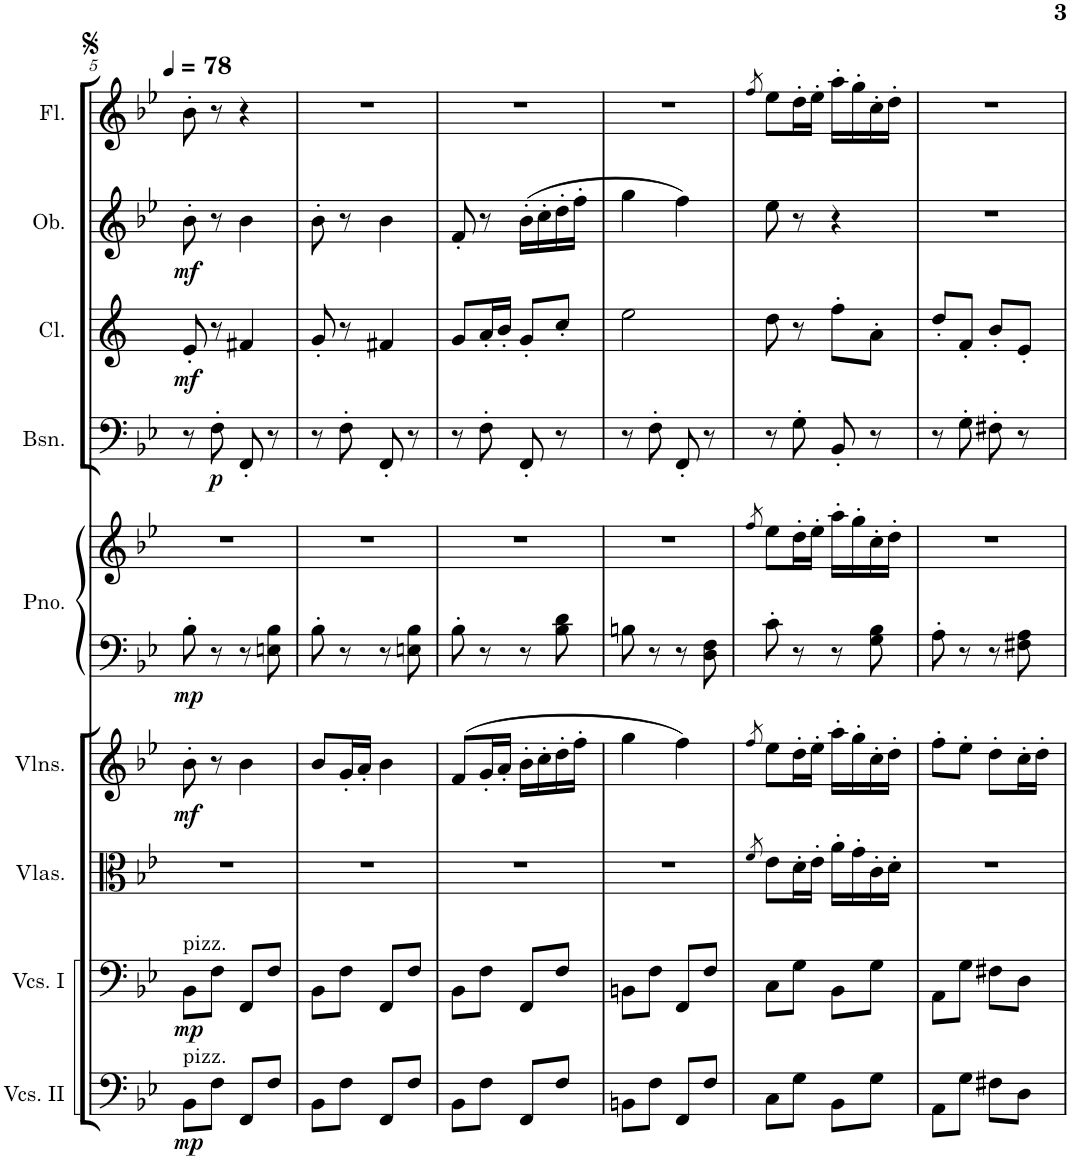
**kern	**dynam	**kern	**dynam	**kern	**kern	**dynam	**kern	**kern	**dynam	**kern	**dynam	**kern	**dynam	**kern	**dynam	**kern
*part9	*part9	*part8	*part8	*part7	*part6	*part6	*part5	*part5	*part5	*part4	*part4	*part3	*part3	*part2	*part2	*part1
*staff10	*staff10	*staff9	*staff9	*staff8	*staff7	*staff7	*staff6	*staff5	*staff5/6	*staff4	*staff4	*staff3	*staff3	*staff2	*staff2	*staff1
*I"Violoncellos II	*	*I"Violoncellos I	*	*I"Violas	*I"Violins	*	*I"Piano	*	*	*I"Bassoon	*	*I"Clarinet	*	*I"Oboe	*	*I"Flute
*I'Vcs. II	*	*I'Vcs. I	*	*I'Vlas.	*I'Vlns.	*	*I'Pno.	*	*	*I'Bsn.	*	*I'Cl.	*	*I'Ob.	*	*I'Fl.
!!LO:PB:g=z
*clefF4	*	*clefF4	*	*clefC3	*clefG2	*	*clefF4	*clefG2	*	*clefF4	*	*clefG2	*	*clefG2	*	*clefG2
*	*	*	*	*	*	*	*	*	*	*	*	*Trd1c2	*	*	*	*
*k[b-e-]	*	*k[b-e-]	*	*k[b-e-]	*k[b-e-]	*	*k[b-e-]	*k[b-e-]	*	*k[b-e-]	*	*k[]	*	*k[b-e-]	*	*k[b-e-]
*M2/4	*	*M2/4	*	*M2/4	*M2/4	*	*M2/4	*M2/4	*	*M2/4	*	*M2/4	*	*M2/4	*	*M2/4
*MM78	*	*MM78	*	*MM78	*MM78	*	*MM78	*MM78	*	*MM78	*	*MM78	*	*MM78	*	*MM78
=5	=5	=5	=5	=5	=5	=5	=5	=5	=5	=5	=5	=5	=5	=5	=5	=5
!	!	!LO:TX:a:t=pizz.	!	!	!	!	!	!	!	!	!	!	!	!	!	!
!LO:TX:a:t=pizz.	!	!	!	!	!	!	!	!	!	!	!	!	!	!	!	!
!	!LO:DY:b	!	!LO:DY:b	!	!	!LO:DY:b	!	!	!LO:DY:b=2	!	!	!	!LO:DY:b	!	!LO:DY:b	!
8BB-\L	mp	8BB-\L	mp	2r	8b-'\	mf	8B-'\	2r	mp	8r	.	8e'/	mf	8b-'\	mf	8b-'\
!	!	!	!	!	!	!	!	!	!	!	!LO:DY:b	!	!	!	!	!
8F\J	.	8F\J	.	.	8r	.	8r	.	.	8F'\	p	8r	.	8r	.	8r
8FF/L	.	8FF/L	.	.	4b-\	.	8r	.	.	8FF'/	.	4f#X/	.	4b-\	.	4r
8F/J	.	8F/J	.	.	.	.	8En\ 8B-\	.	.	8r	.	.	.	.	.	.
=6	=6	=6	=6	=6	=6	=6	=6	=6	=6	=6	=6	=6	=6	=6	=6	=6
8BB-\L	.	8BB-\L	.	2r	8b-/L	.	8B-'\	2r	.	8r	.	8g'/	.	8b-'\	.	2r
8F\J	.	8F\J	.	.	16g'/L	.	8r	.	.	8F'\	.	8r	.	8r	.	.
.	.	.	.	.	16a'/JJ	.	.	.	.	.	.	.	.	.	.	.
8FF/L	.	8FF/L	.	.	4b-\	.	8r	.	.	8FF'/	.	4f#X/	.	4b-\	.	.
8F/J	.	8F/J	.	.	.	.	8En\ 8B-\	.	.	8r	.	.	.	.	.	.
=7	=7	=7	=7	=7	=7	=7	=7	=7	=7	=7	=7	=7	=7	=7	=7	=7
8BB-\L	.	8BB-\L	.	2r	(8f/L	.	8B-'\	2r	.	8r	.	8g/L	.	8f'/	.	2r
8F\J	.	8F\J	.	.	16g'/L	.	8r	.	.	8F'\	.	16a'/L	.	8r	.	.
.	.	.	.	.	16a'/JJ	.	.	.	.	.	.	16b'/JJ	.	.	.	.
8FF/L	.	8FF/L	.	.	16b-'\LL	.	8r	.	.	8FF'/	.	8g'/L	.	(16b-'\LL	.	.
.	.	.	.	.	16cc'\	.	.	.	.	.	.	.	.	16cc'\	.	.
8F/J	.	8F/J	.	.	16dd'\	.	8B-\ 8d\	.	.	8r	.	8cc'/J	.	16dd'\	.	.
.	.	.	.	.	16ff'\JJ	.	.	.	.	.	.	.	.	16ff'\JJ	.	.
=8	=8	=8	=8	=8	=8	=8	=8	=8	=8	=8	=8	=8	=8	=8	=8	=8
8BBn\L	.	8BBn\L	.	2r	4gg\	.	8Bn\	2r	.	8r	.	2ee\	.	4gg\	.	2r
8F\J	.	8F\J	.	.	.	.	8r	.	.	8F'\	.	.	.	.	.	.
8FF/L	.	8FF/L	.	.	4ff\)	.	8r	.	.	8FF'/	.	.	.	4ff\)	.	.
8F/J	.	8F/J	.	.	.	.	8D\ 8F\	.	.	8r	.	.	.	.	.	.
=9	=9	=9	=9	=9	=9	=9	=9	=9	=9	=9	=9	=9	=9	=9	=9	=9
.	.	.	.	8qf/	8qff/	.	.	8qff/	.	.	.	.	.	.	.	8qff/
8C\L	.	8C\L	.	8e-\L	8ee-\L	.	8c'\	8ee-\L	.	8r	.	8dd\	.	8ee-\	.	8ee-\L
8G\J	.	8G\J	.	16d'\L	16dd'\L	.	8r	16dd'\L	.	8G'\	.	8r	.	8r	.	16dd'\L
.	.	.	.	16e-'\JJ	16ee-'\JJ	.	.	16ee-'\JJ	.	.	.	.	.	.	.	16ee-'\JJ
8BB-\L	.	8BB-\L	.	16a'\LL	16aa'\LL	.	8r	16aa'\LL	.	8BB-'/	.	8ff'\L	.	4r	.	16aa'\LL
.	.	.	.	16g'\	16gg'\	.	.	16gg'\	.	.	.	.	.	.	.	16gg'\
8G\J	.	8G\J	.	16c'\	16cc'\	.	8G\ 8B-\	16cc'\	.	8r	.	8a'\J	.	.	.	16cc'\
.	.	.	.	16d'\JJ	16dd'\JJ	.	.	16dd'\JJ	.	.	.	.	.	.	.	16dd'\JJ
=10	=10	=10	=10	=10	=10	=10	=10	=10	=10	=10	=10	=10	=10	=10	=10	=10
8AA\L	.	8AA\L	.	2r	8ff'\L	.	8A'\	2r	.	8r	.	8dd'/L	.	2r	.	2r
8G\J	.	8G\J	.	.	8ee-'\J	.	8r	.	.	8G'\	.	8f'/J	.	.	.	.
8F#X\L	.	8F#X\L	.	.	8dd'\L	.	8r	.	.	8F#X'\	.	8b'/L	.	.	.	.
8D\J	.	8D\J	.	.	16cc'\L	.	8F#X\ 8A\	.	.	8r	.	8e'/J	.	.	.	.
.	.	.	.	.	16dd'\JJ	.	.	.	.	.	.	.	.	.	.	.
=	=	=	=	=	=	=	=	=	=	=	=	=	=	=	=	=
*-	*-	*-	*-	*-	*-	*-	*-	*-	*-	*-	*-	*-	*-	*-	*-	*-
